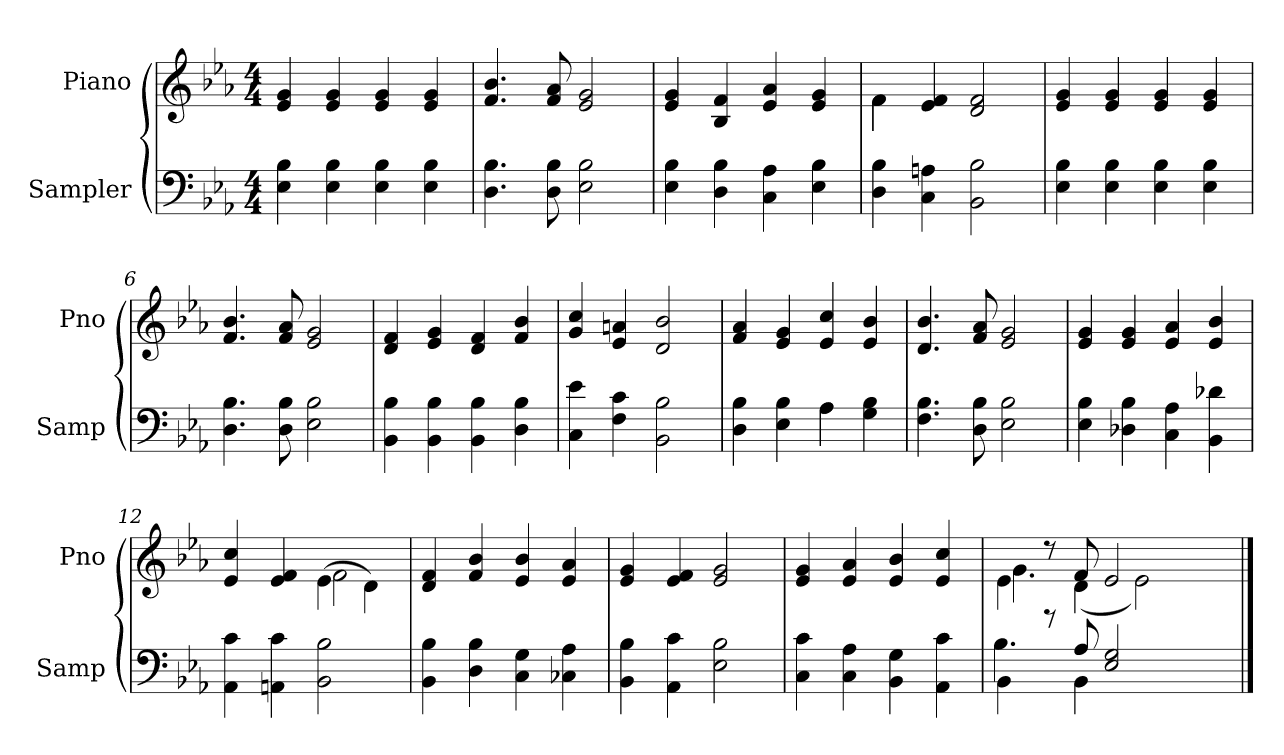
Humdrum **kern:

**kern	**kern
*part2	*part1
*staff2	*staff1
*I"Sampler	*I"Piano
*I'Samp	*I'Pno
*clefF4	*clefG2
*k[b-e-a-]	*k[b-e-a-]
*E-:	*E-:
*M4/4	*M4/4
=1	=1
4E- 4B-	4e- 4g
4E- 4B-	4e- 4g
4E- 4B-	4e- 4g
4E- 4B-	4e- 4g
=2	=2
4.D 4.B-	4.f 4.b-
8D 8B-	8f 8a-
2E- 2B-	2e- 2g
=3	=3
4E- 4B-	4e- 4g
4D 4B-	4B- 4f
4C 4A-	4e- 4a-
4E- 4B-	4e- 4g
=4	=4
*	*^
4D 4B-	4f\	4f
4C 4An	4e- 4f	2.ryy
2BB- 2B-	2d 2f	.
*	*v	*v
=5	=5
4E- 4B-	4e- 4g
4E- 4B-	4e- 4g
4E- 4B-	4e- 4g
4E- 4B-	4e- 4g
=6	=6
4.D 4.B-	4.f 4.b-
8D 8B-	8f 8a-
2E- 2B-	2e- 2g
=7	=7
4BB- 4B-	4d 4f
4BB- 4B-	4e- 4g
4BB- 4B-	4d 4f
4D 4B-	4f 4b-
=8	=8
4C 4e-	4g 4cc
4F 4c	4e- 4an
2BB- 2B-	2d 2b-
=9	=9
*^	*
4D 4B-	2ryy	4f 4a-
4E- 4B-	.	4e- 4g
4A-\	4A-	4e- 4cc
4G 4B-	4ryy	4e- 4b-
*v	*v	*
=10	=10
4.F 4.B-	4.d 4.b-
8D 8B-	8f 8a-
2E- 2B-	2e- 2g
=11	=11
4E- 4B-	4e- 4g
4D-X 4B-	4e- 4g
4C 4A-	4e- 4a-
4BB- 4d-X	4e- 4b-
=12	=12
*	*^
4AA- 4c	4e- 4cc	2ryy
4AAn 4c	4e- 4f	.
2BB- 2B-	(4e-\	2f
.	4d\)	.
*	*v	*v
=13	=13
4BB- 4B-	4d 4f
4D 4B-	4f 4b-
4C 4G	4e- 4b-
4C-X 4A-	4e- 4a-
=14	=14
4BB- 4B-	4e- 4g
4AA- 4c	4e- 4f
2E- 2B-	2e- 2g
=15	=15
4C 4c	4e- 4g
4C 4A-	4e- 4a-
4BB- 4G	4e- 4b-
4AA- 4c	4e- 4cc
=16	=16
*^	*^
4BB-\	4.B-	4e-\	4.g
8r	.	8r	.
8A-/	4BB-	8f/	(4d
2E- 2G	.	2e-/	.
.	8ryy	.	2e-)
.	4.ryy	.	.
8ryy	.	8ryy	.
*v	*v	*	*
*	*v	*v
==	==
*-	*-
